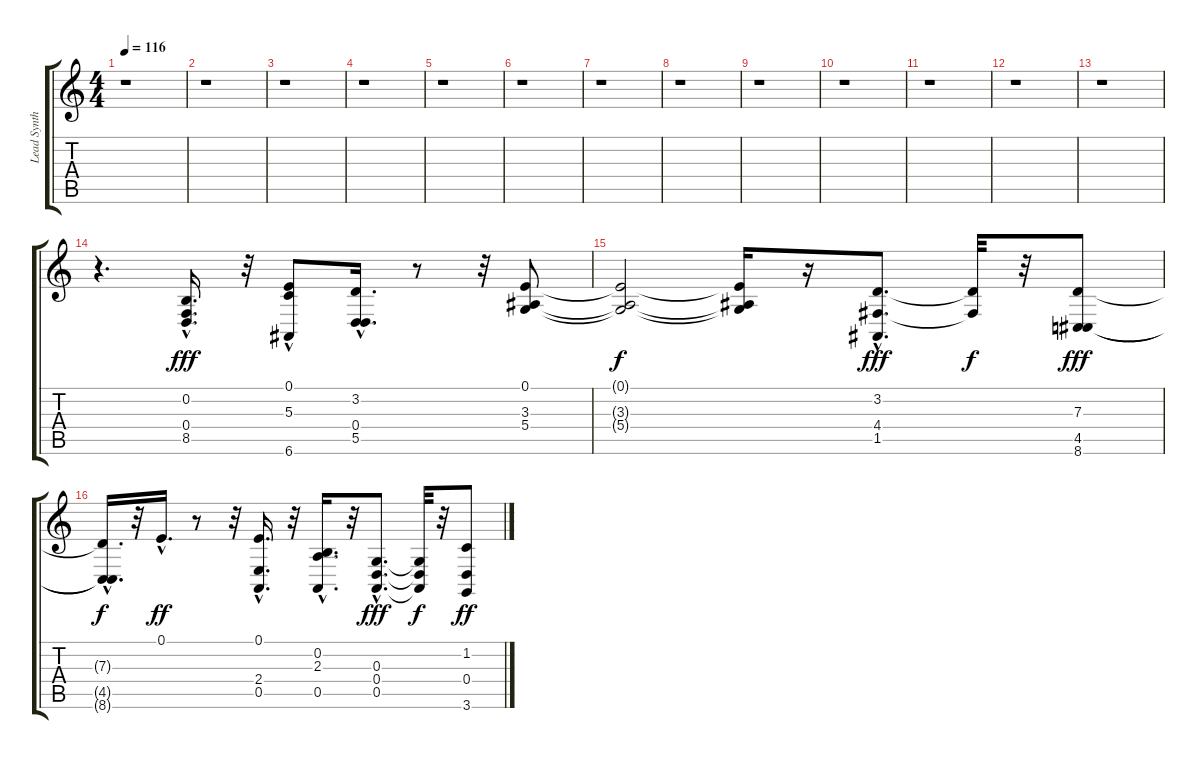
\track ("Lead Synth" "Lead Synth") {instrument lead1square}
\staff {score tabs}
\tuning (E4 B3 G3 D3 A2 E2) {hide}
\ts (4 4)
\tempo 116
\clef g2
\ks c
r.1{dy f} |
r.1 |
r.1 |
r.1 |
r.1 |
r.1 |
r.1 |
r.1 |
r.1 |
r.1 |
r.1 |
r.1 |
r.1 |
r.4{d} (0.2{hac} 0.4{hac} 8.5{hac}).16{d dy fff} r.32 (0.1 5.3 6.6{hac}).8 (3.2{hac} 0.4{hac} 5.5{hac}).16{d} r.8 r.32 (0.1 3.3 5.4).8 |
(0.1{t} 3.3{t} 5.4{t}).2{dy f} (0.1{t} 3.3{t} 5.4{t}).16 r.16 (3.2{hac} 4.4{hac} 1.5{hac}).8{d dy fff} (3.2{t} 4.4{t}).32{dy f} r.32 (7.3 4.5 8.6).8{dy fff} |
(7.3{hac t} 4.5{hac t} 8.6{hac t}).16{d dy f} r.32 0.1{hac}.16{d dy ff} r.8 r.32 (0.1{hac} 2.4{hac} 0.5{hac}).16{d} r.32 (0.2{hac} 2.3{hac} 0.5{hac}).16{d} r.32 (0.3{hac} 0.4{hac} 0.5{hac}).8{d dy fff} (0.3{t} 0.4{t} 0.5{t}).32{dy f} r.32 (1.2 0.4 3.6).8{dy ff}
